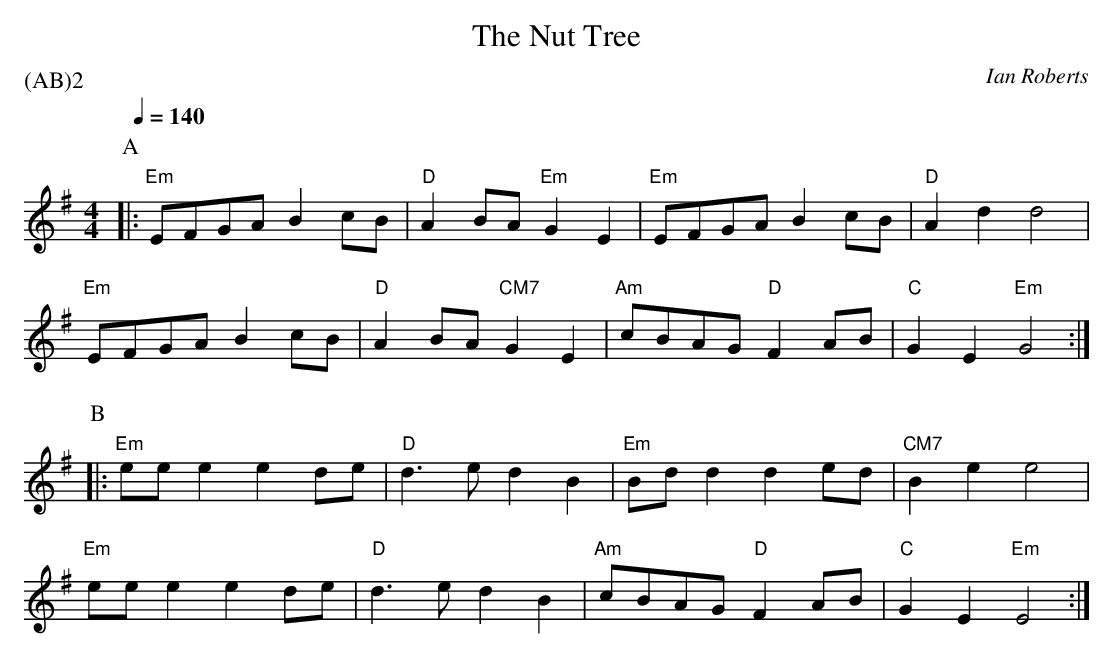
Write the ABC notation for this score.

X:1
T:The Nut Tree
C:Ian Roberts
M:4/4
L:1/8
Q:1/4=140
P:(AB)2
K:G
P:A
|:  "Em" EFGA B2 cB  |  "D" A2 BA "Em" G2 E2  |  "Em" EFGA B2 cB      | "D" A2 d2       d4 |
    "Em" EFGA B2 cB  |  "D" A2 BA "CM7" G2 E2 |  "Am" cBAG "D" F2 AB  | "C" G2 E2  "Em" G4 :|
P:B
|:  "Em" ee e2 e2 de |  "D" d3 e d2  B2       | "Em" Bd d2 d2 ed      | "CM7" B2 e2 e4     |
    "Em" ee e2 e2 de |  "D" d3 e d2  B2       | "Am" cBAG  "D" F2 AB  | "C"  G2 E2  "Em"  E4  :|
